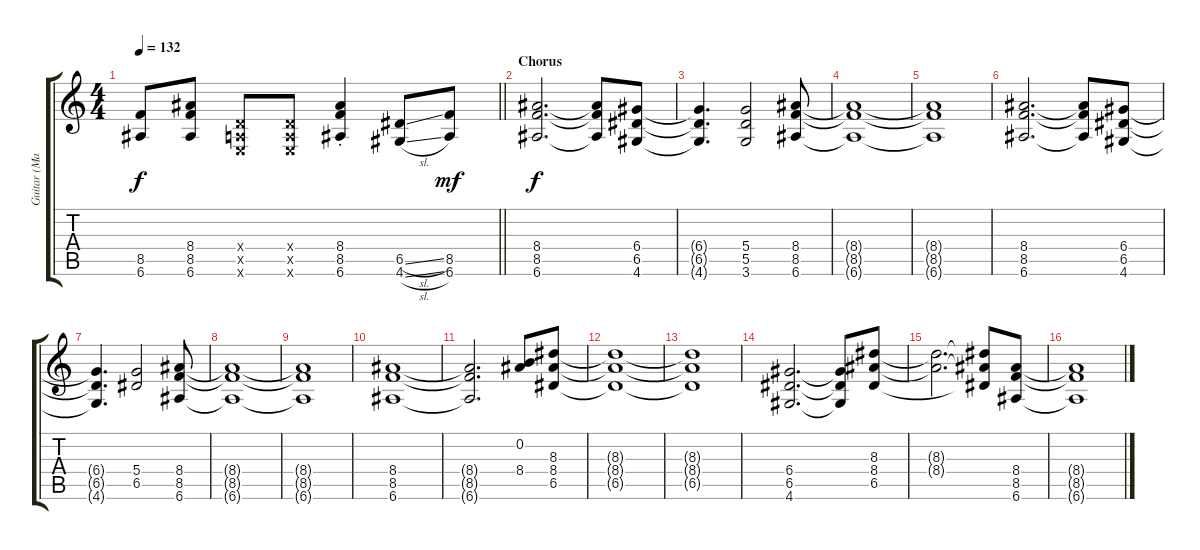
\track ("Guitar (Malcolm Young)" "Guitar (Ma") {instrument overdrivenguitar}
\staff {score tabs}
\tuning (E4 B3 G3 D3 A2 E2) {hide}
\ts (4 4)
\tempo 132
\clef g2
\barLineRight lightlight
\ks c
(8.5{t} 6.6{t}).8{dy f} (8.4 8.5 6.6).8 (0.4{x} 0.5{x} 0.6{x}).8 (0.4{x} 0.5{x} 0.6{x}).8 (8.4{st} 8.5{st} 6.6{st}).4 (6.5{sl} 4.6{sl}).8 (8.5 6.6).8{dy mf} |
\section ("" "Chorus")
(8.4 8.5 6.6).2{d dy f} (8.4{t} 8.5{t} 6.6{t}).8 (6.4 6.5 4.6).8 |
(6.4{t} 6.5{t} 4.6{t}).4{d} (5.4 5.5 3.6).2 (8.4 8.5 6.6).8 |
(8.4{t} 8.5{t} 6.6{t}).1 |
(8.4{t} 8.5{t} 6.6{t}).1 |
(8.4 8.5 6.6).2{d} (8.4{t} 8.5{t} 6.6{t}).8 (6.4 6.5 4.6).8 |
(6.4{t} 6.5{t} 4.6{t}).4{d} (5.4 6.5).2 (8.4 8.5 6.6).8 |
(8.4{t} 8.5{t} 6.6{t}).1 |
(8.4{t} 8.5{t} 6.6{t}).1 |
(8.4 8.5 6.6).1 |
(8.4{t} 8.5{t} 6.6{t}).2{d} (0.2 8.4).8 (8.3 8.4 6.5).8 |
(8.3{t} 8.4{t} 6.5{t}).1 |
(8.3{t} 8.4{t} 6.5{t}).1 |
(6.4 6.5 4.6).2{d} (6.4{t} 6.5{t} 4.6{t}).8 (8.3 8.4 6.5).8 |
(8.3{t} 8.4{t}).2{d} (8.3{t} 8.4{t} 6.5{t}).8 (8.4 8.5 6.6).8 |
(8.4{t} 8.5{t} 6.6{t}).1
